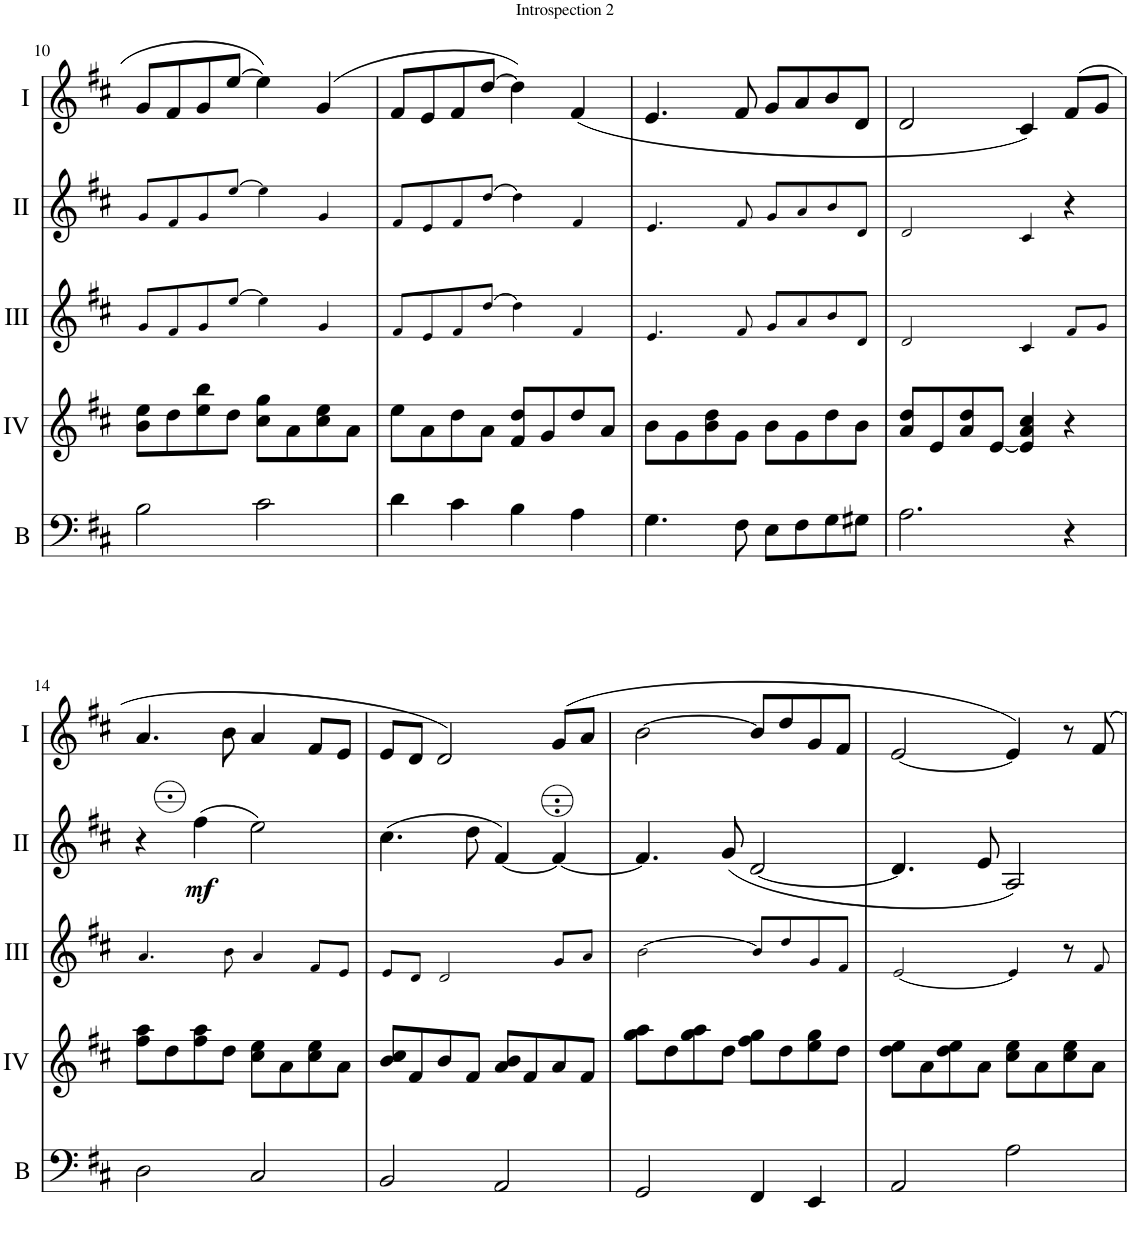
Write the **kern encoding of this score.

**kern	**kern	**kern	**kern	**dynam	**kern
*part5	*part4	*part3	*part2	*part2	*part1
*staff5	*staff4	*staff3	*staff2	*staff2	*staff1
*I"Bass	*I"Acc. 4	*I"Acc. 3	*I"Acc. 2	*	*I"Acc. 1
*I'B	*	*	*	*	*
!!LO:PB:g=z
*clefF4	*clefG2	*clefG2	*clefG2	*	*clefG2
*Trd7c12	*Trd7c12	*	*	*	*
*k[f#c#]	*k[f#c#]	*k[f#c#]	*k[f#c#]	*	*k[f#c#]
*M4/4	*M4/4	*M4/4	*M4/4	*	*M4/4
*met(c)	*met(c)	*met(c)	*met(c)	*	*met(c)
=10	=10	=10	=10	=10	=10
2B\	8b\ 8ee\L	8g/L	8g/L	.	8g/L
.	8dd\	8f#/	8f#/	.	8f#/
.	8ee\ 8bb\	8g/	8g/	.	8g/
.	8dd\J	8ee/J	8ee/J	.	[8ee/J
2c#\	8cc#\ 8gg\L	4ee\	4ee\	.	4ee\]
.	8a\	.	.	.	.
.	8cc#\ 8ee\	4g/	4g/	.	(4g/
.	8a\J	.	.	.	.
=11	=11	=11	=11	=11	=11
4d\	8ee\L	8f#/L	8f#/L	.	8f#/L
.	8a\	8e/	8e/	.	8e/
4c#\	8dd\	8f#/	8f#/	.	8f#/
.	8a\J	8dd/J	8dd/J	.	[8dd/J
4B\	8f#/ 8dd/L	4dd\	4dd\	.	4dd\])
.	8g/	.	.	.	.
4A\	8dd/	4f#/	4f#/	.	(4f#/
.	8a/J	.	.	.	.
=12	=12	=12	=12	=12	=12
4.G\	8b\L	4.e/	4.e/	.	4.e/
.	8g\	.	.	.	.
.	8b\ 8dd\	.	.	.	.
8F#\	8g\J	8f#/	8f#/	.	8f#/
8E\L	8b\L	8g/L	8g/L	.	8g/L
8F#\	8g\	8a/	8a/	.	8a/
8G\	8dd\	8b/	8b/	.	8b/
8G#X\J	8b\J	8d/J	8d/J	.	8d/J
=13	=13	=13	=13	=13	=13
2.A\	8a/ 8dd/L	2d/	2d/	.	2d/
.	8e/	.	.	.	.
.	8a/ 8dd/	.	.	.	.
.	[8e/J	.	.	.	.
.	4e/] 4a/ 4cc#/	4c#/	4c#/	.	4c#/)
4r	4r	8f#/L	4r	.	(8f#/L
.	.	8g/J	.	.	8g/J
!!LO:LB:g=z
=14	=14	=14	=14	=14	=14
2D\	8ff#\ 8aa\L	4.a/	4r	.	4.a/
.	8dd\	.	.	.	.
!	!	!	!	!LO:DY:b	!
.	8ff#\ 8aa\	.	(4ff#\	mf	.
.	8dd\J	8b\	.	.	8b\
2C#/	8cc#\ 8ee\L	4a/	2ee\)	.	4a/
.	8a\	.	.	.	.
.	8cc#\ 8ee\	8f#/L	.	.	8f#/L
.	8a\J	8e/J	.	.	8e/J
=15	=15	=15	=15	=15	=15
2BB/	8b/ 8cc#/L	8e/L	(4.cc#\	.	8e/L
.	8f#/	8d/J	.	.	8d/J
.	8b/	2d/	.	.	2d/)
.	8f#/J	.	8dd\	.	.
2AA/	8a/ 8b/L	.	[4f#/)	.	.
.	8f#/	.	.	.	.
.	8a/	8g/L	4f#/_	.	(8g/L
.	8f#/J	8a/J	.	.	8a/J
=16	=16	=16	=16	=16	=16
2GG/	8gg\ 8aa\L	2b\	4.f#/]	.	[2b\
.	8dd\	.	.	.	.
.	8gg\ 8aa\	.	.	.	.
.	8dd\J	.	(8g/	.	.
4FF#/	8ff#\ 8gg\L	8b/L	[2d/	.	8b/L]
.	8dd\	8dd/	.	.	8dd/
4EE/	8ee\ 8gg\	8g/	.	.	8g/
.	8dd\J	8f#/J	.	.	8f#/J
=17	=17	=17	=17	=17	=17
2AA/	8dd\ 8ee\L	2e/	4.d/]	.	[2e/
.	8a\	.	.	.	.
.	8dd\ 8ee\	.	.	.	.
.	8a\J	.	8e/	.	.
2A\	8cc#\ 8ee\L	4e/	2A/)	.	4e/])
.	8a\	.	.	.	.
.	8cc#\ 8ee\	8r	.	.	8r
.	8a\J	8f#/	.	.	8f#/
=	=	=	=	=	=
*-	*-	*-	*-	*-	*-
